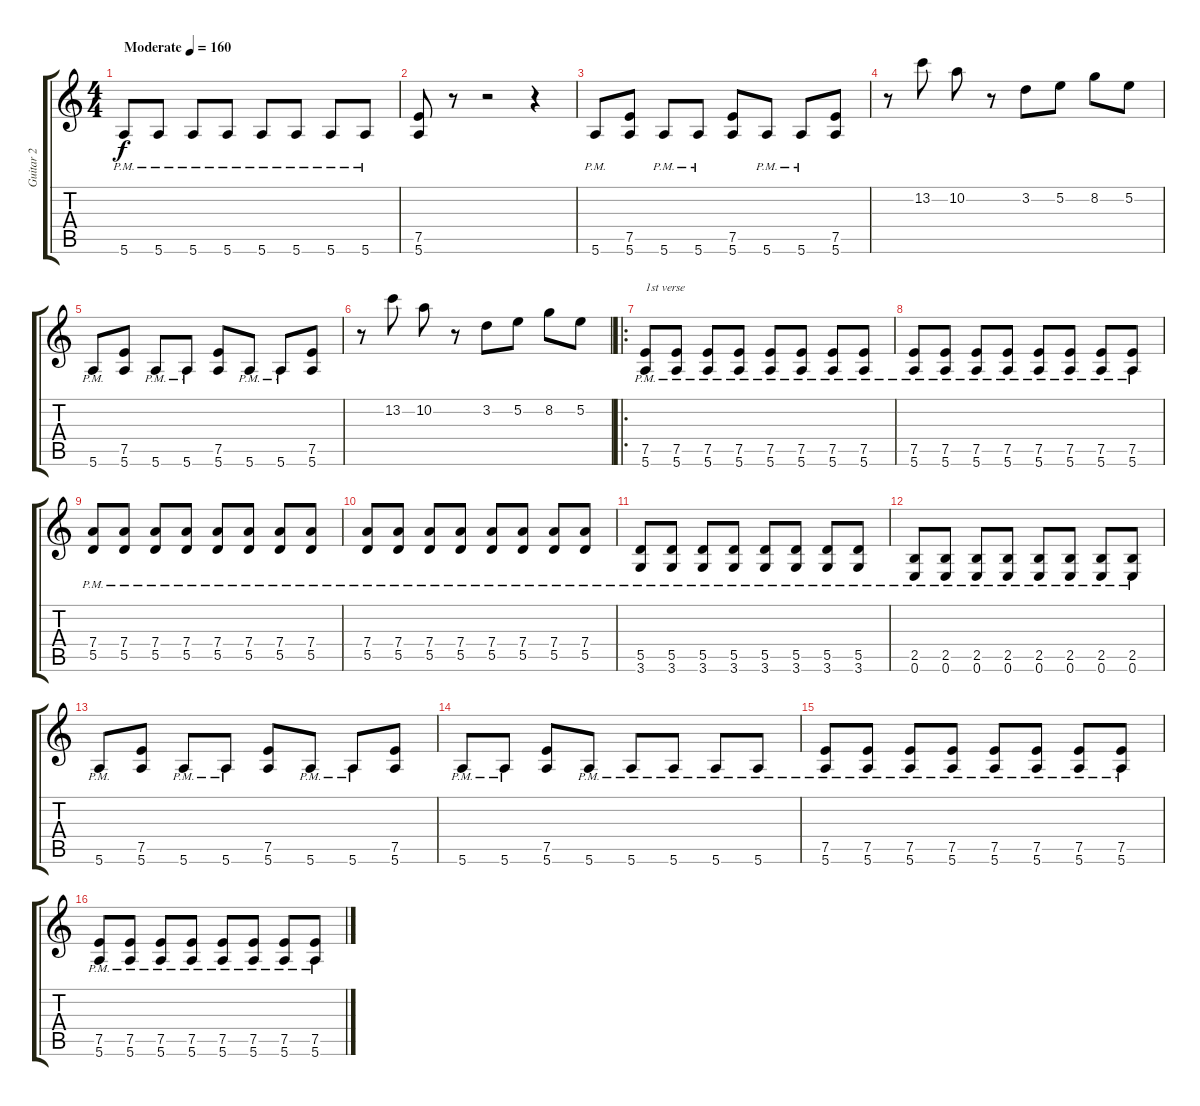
\track ("Guitar 2" "Guitar 2") {instrument distortionguitar}
\staff {score tabs}
\tuning (E4 B3 G3 D3 A2 E2) {hide}
\ts (4 4)
\tempo (160 "Moderate")
\clef g2
\ks c
5.6{pm}.8{dy f instrument distortionguitar} 5.6{pm}.8 5.6{pm}.8 5.6{pm}.8 5.6{pm}.8 5.6{pm}.8 5.6{pm}.8 5.6{pm}.8 |
(7.5 5.6).8 r.8 r.2 r.4 |
5.6{pm}.8 (7.5 5.6).8 5.6{pm}.8 5.6{pm}.8 (7.5 5.6).8 5.6{pm}.8 5.6{pm}.8 (7.5 5.6).8 |
r.8 13.2.8 10.2.8 r.8 3.2.8 5.2.8 8.2.8 5.2.8 |
5.6{pm}.8 (7.5 5.6).8 5.6{pm}.8 5.6{pm}.8 (7.5 5.6).8 5.6{pm}.8 5.6{pm}.8 (7.5 5.6).8 |
r.8 13.2.8 10.2.8 r.8 3.2.8 5.2.8 8.2.8 5.2.8 |
\ro
(7.5{pm} 5.6{pm}).8{txt "1st verse"} (7.5{pm} 5.6{pm}).8 (7.5{pm} 5.6{pm}).8 (7.5{pm} 5.6{pm}).8 (7.5{pm} 5.6{pm}).8 (7.5{pm} 5.6{pm}).8 (7.5{pm} 5.6{pm}).8 (7.5{pm} 5.6{pm}).8 |
(7.5{pm} 5.6{pm}).8 (7.5{pm} 5.6{pm}).8 (7.5{pm} 5.6{pm}).8 (7.5{pm} 5.6{pm}).8 (7.5{pm} 5.6{pm}).8 (7.5{pm} 5.6{pm}).8 (7.5{pm} 5.6{pm}).8 (7.5{pm} 5.6{pm}).8 |
(7.4{pm} 5.5{pm}).8 (7.4{pm} 5.5{pm}).8 (7.4{pm} 5.5{pm}).8 (7.4{pm} 5.5{pm}).8 (7.4{pm} 5.5{pm}).8 (7.4{pm} 5.5{pm}).8 (7.4{pm} 5.5{pm}).8 (7.4{pm} 5.5{pm}).8 |
(7.4{pm} 5.5{pm}).8 (7.4{pm} 5.5{pm}).8 (7.4{pm} 5.5{pm}).8 (7.4{pm} 5.5{pm}).8 (7.4{pm} 5.5{pm}).8 (7.4{pm} 5.5{pm}).8 (7.4{pm} 5.5{pm}).8 (7.4{pm} 5.5{pm}).8 |
(5.5{pm} 3.6{pm}).8 (5.5{pm} 3.6{pm}).8 (5.5{pm} 3.6{pm}).8 (5.5{pm} 3.6{pm}).8 (5.5{pm} 3.6{pm}).8 (5.5{pm} 3.6{pm}).8 (5.5{pm} 3.6{pm}).8 (5.5{pm} 3.6{pm}).8 |
(2.5{pm} 0.6{pm}).8 (2.5{pm} 0.6{pm}).8 (2.5{pm} 0.6{pm}).8 (2.5{pm} 0.6{pm}).8 (2.5{pm} 0.6{pm}).8 (2.5{pm} 0.6{pm}).8 (2.5{pm} 0.6{pm}).8 (2.5{pm} 0.6{pm}).8 |
5.6{pm}.8 (7.5 5.6).8 5.6{pm}.8 5.6{pm}.8 (7.5 5.6).8 5.6{pm}.8 5.6{pm}.8 (7.5 5.6).8 |
5.6{pm}.8 5.6{pm}.8 (7.5 5.6).8 5.6{pm}.8 5.6{pm}.8 5.6{pm}.8 5.6{pm}.8 5.6{pm}.8 |
(7.5{pm} 5.6{pm}).8 (7.5{pm} 5.6{pm}).8 (7.5{pm} 5.6{pm}).8 (7.5{pm} 5.6{pm}).8 (7.5{pm} 5.6{pm}).8 (7.5{pm} 5.6{pm}).8 (7.5{pm} 5.6{pm}).8 (7.5{pm} 5.6{pm}).8 |
(7.5{pm} 5.6{pm}).8 (7.5{pm} 5.6{pm}).8 (7.5{pm} 5.6{pm}).8 (7.5{pm} 5.6{pm}).8 (7.5{pm} 5.6{pm}).8 (7.5{pm} 5.6{pm}).8 (7.5{pm} 5.6{pm}).8 (7.5{pm} 5.6{pm}).8
